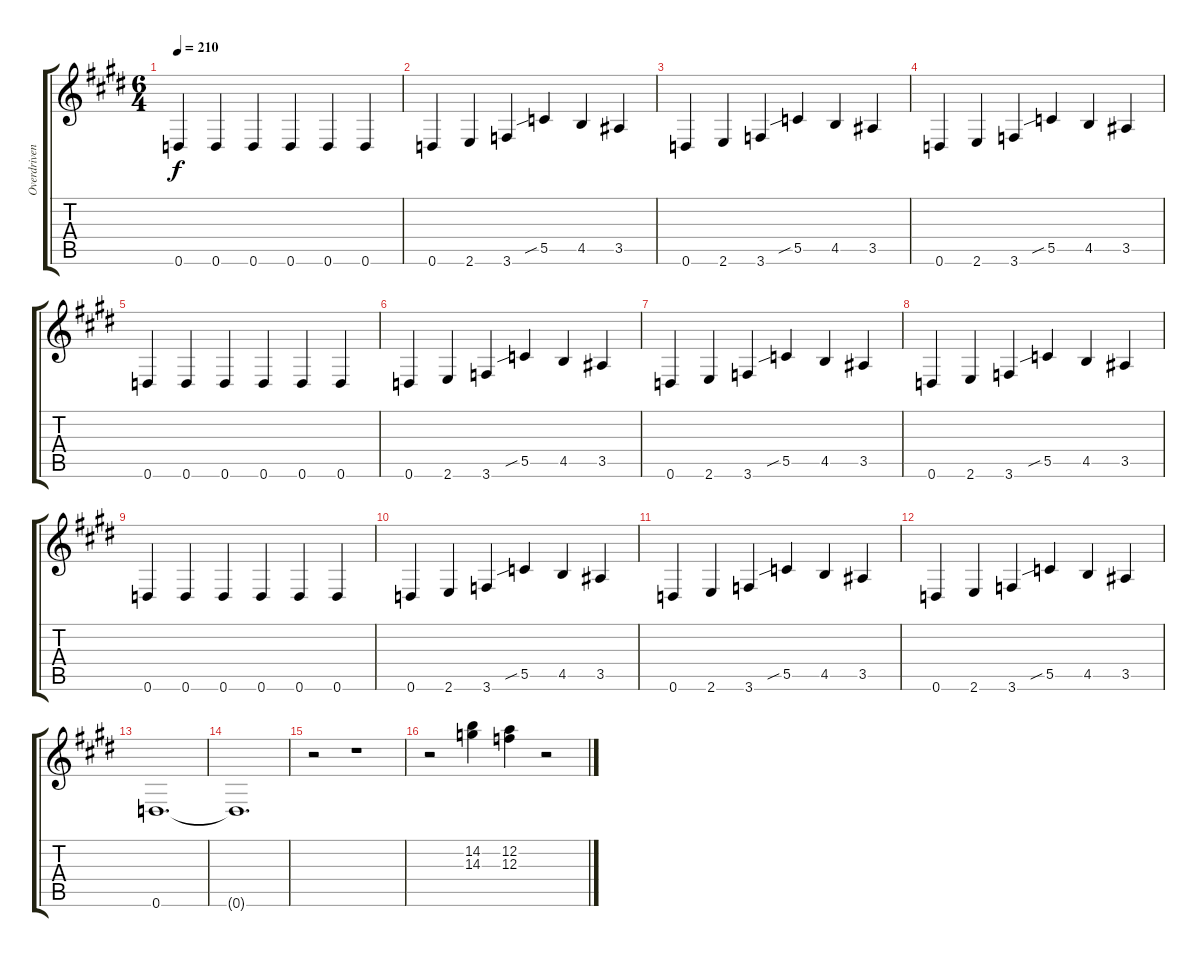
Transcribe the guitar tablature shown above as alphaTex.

\track ("Overdriven" "Overdriven") {instrument overdrivenguitar}
\staff {score tabs}
\tuning (D4 A3 F3 C3 G2 D2) {hide}
\ts (6 4)
\tempo 210
\clef g2
\ks c#minor
0.6.4{dy f} 0.6.4 0.6.4 0.6.4 0.6.4 0.6.4 |
0.6.4 2.6.4 3.6.4 5.5{sib}.4 4.5.4 3.5.4 |
0.6.4 2.6.4 3.6.4 5.5{sib}.4 4.5.4 3.5.4 |
0.6.4 2.6.4 3.6.4 5.5{sib}.4 4.5.4 3.5.4 |
0.6.4 0.6.4 0.6.4 0.6.4 0.6.4 0.6.4 |
0.6.4 2.6.4 3.6.4 5.5{sib}.4 4.5.4 3.5.4 |
0.6.4 2.6.4 3.6.4 5.5{sib}.4 4.5.4 3.5.4 |
0.6.4 2.6.4 3.6.4 5.5{sib}.4 4.5.4 3.5.4 |
0.6.4 0.6.4 0.6.4 0.6.4 0.6.4 0.6.4 |
0.6.4 2.6.4 3.6.4 5.5{sib}.4 4.5.4 3.5.4 |
0.6.4 2.6.4 3.6.4 5.5{sib}.4 4.5.4 3.5.4 |
0.6.4 2.6.4 3.6.4 5.5{sib}.4 4.5.4 3.5.4 |
0.6.1{d} |
0.6{t}.1{d} |
r.2 r.1 |
r.2 (14.2 14.3).4 (12.2 12.3).4 r.2
